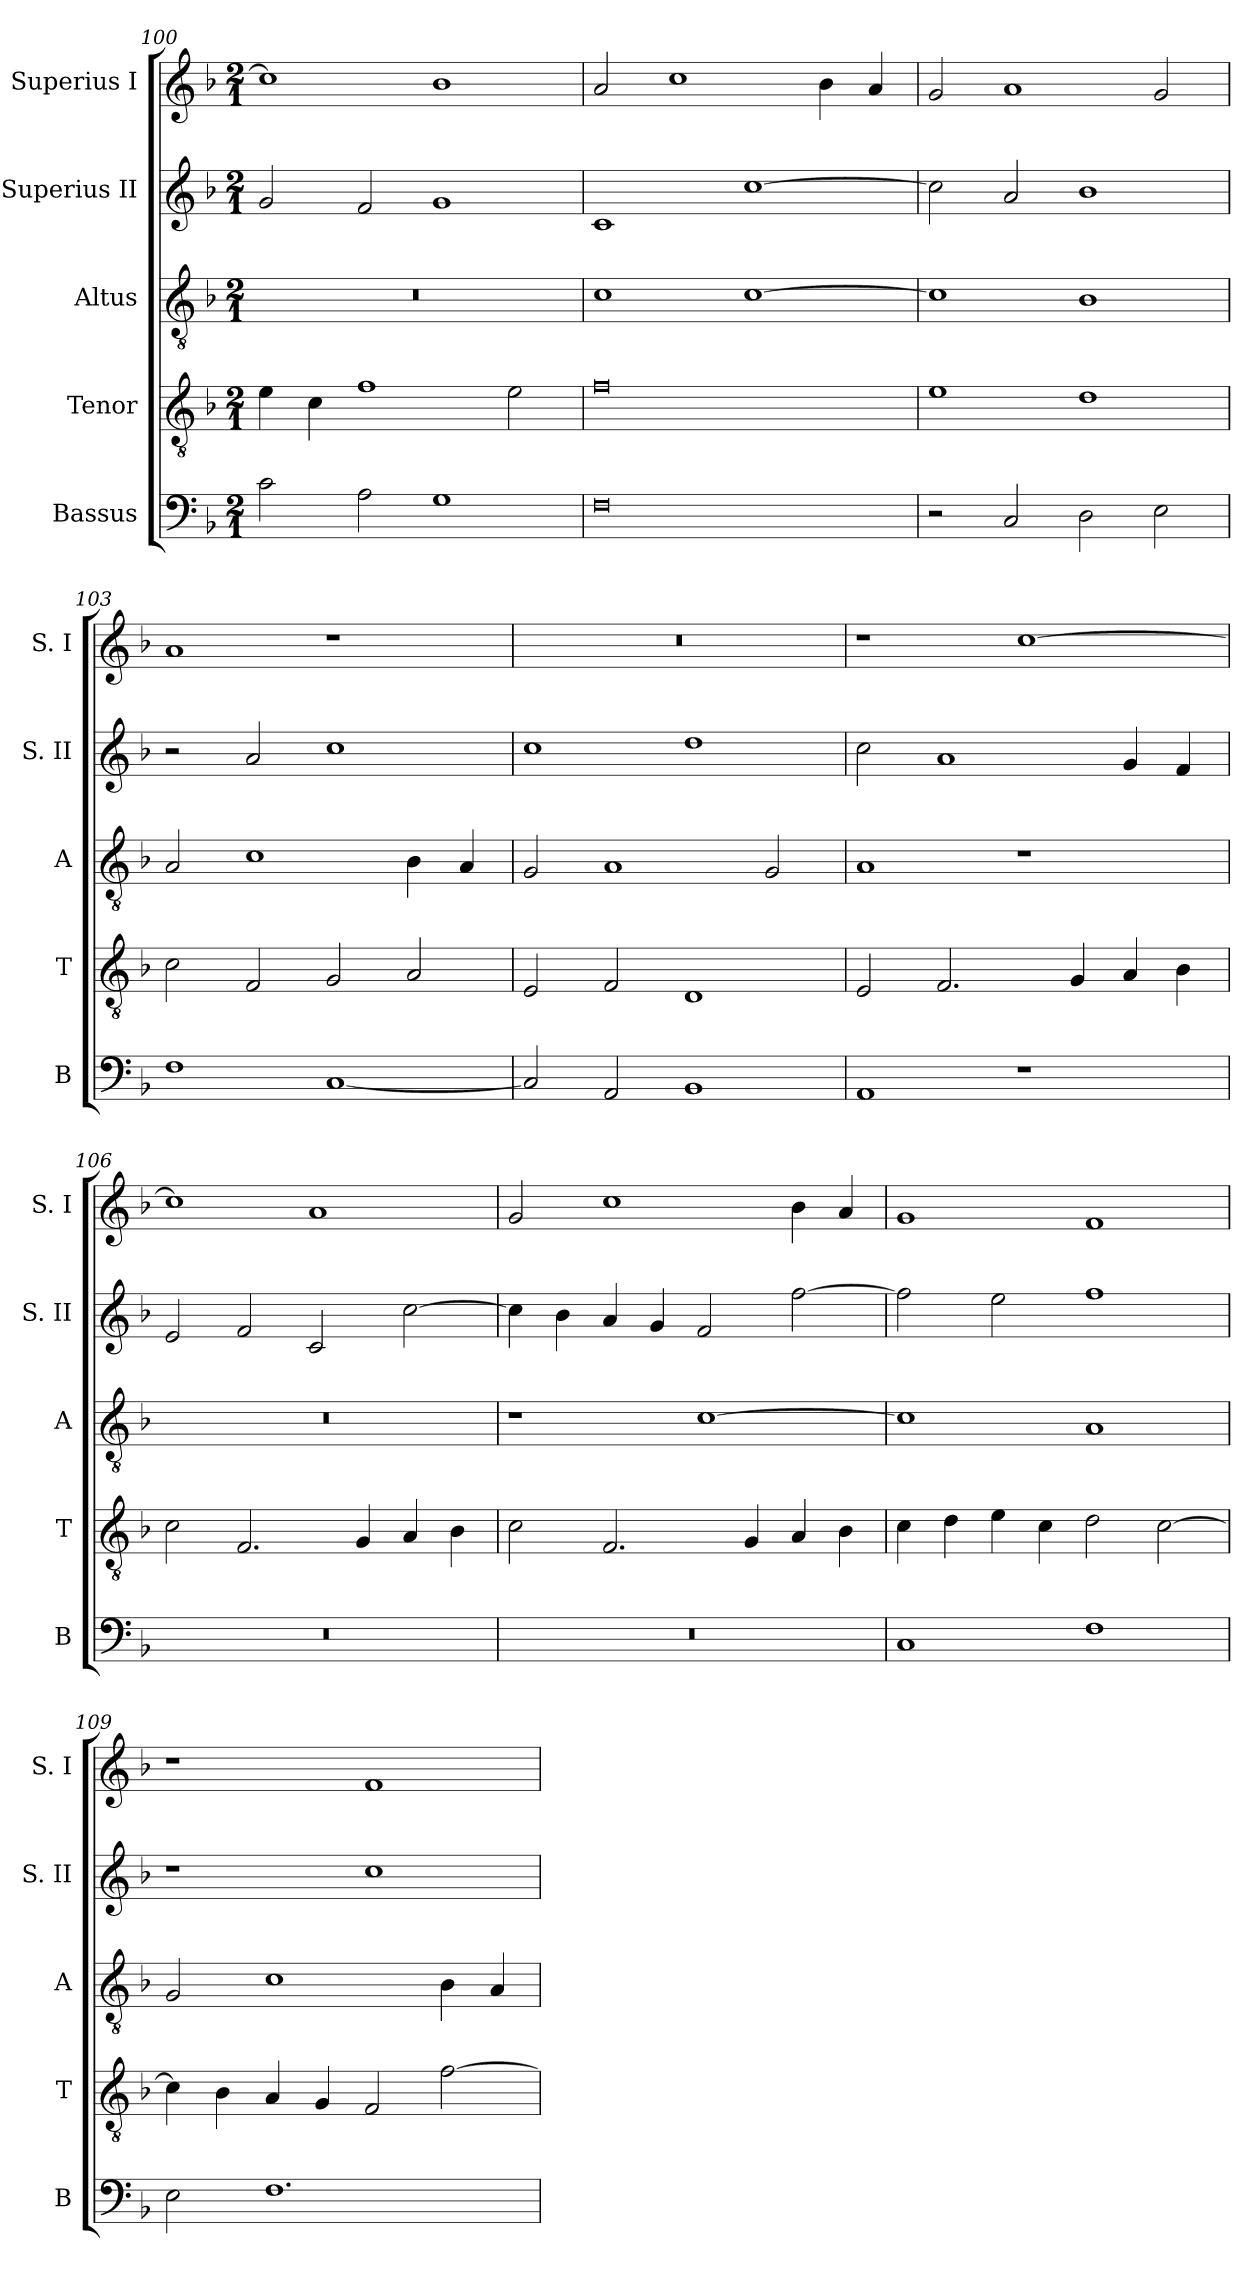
**kern	**kern	**kern	**kern	**kern
*part5	*part4	*part3	*part2	*part1
*staff5	*staff4	*staff3	*staff2	*staff1
*I"Bassus	*I"Tenor	*I"Altus	*I"Superius II	*I"Superius I
*I'B	*I'T	*I'A	*I'S. II	*I'S. I
*clefF4	*clefGv2	*clefGv2	*clefG2	*clefG2
*k[b-]	*k[b-]	*k[b-]	*k[b-]	*k[b-]
*F:	*F:	*F:	*F:	*F:
*M2/1	*M2/1	*M2/1	*M2/1	*M2/1
=100	=100	=100	=100	=100
2c	4e	0r	2g	1cc]
.	4c	.	.	.
2A	1f	.	2f	.
1G	.	.	1g	1b-
.	2e	.	.	.
=101	=101	=101	=101	=101
0F	0f	1c	1c	2a
.	.	.	.	1cc
.	.	[1c	[1cc	.
.	.	.	.	4b-
.	.	.	.	4a
=102	=102	=102	=102	=102
2r	1e	1c]	2cc]	2g
2C	.	.	2a	1a
2D	1d	1B-	1b-	.
2E	.	.	.	2g
=103	=103	=103	=103	=103
1F	2c	2A	2r	1a
.	2F	1c	2a	.
[1C	2G	.	1cc	1r
.	2A	4B-	.	.
.	.	4A	.	.
=104	=104	=104	=104	=104
2C]	2E	2G	1cc	0r
2AA	2F	1A	.	.
1BB-	1D	.	1dd	.
.	.	2G	.	.
=105	=105	=105	=105	=105
1AA	2E	1A	2cc	1r
.	2.F	.	1a	.
1r	.	1r	.	[1cc
.	4G	.	.	.
.	4A	.	4g	.
.	4B-	.	4f	.
=106	=106	=106	=106	=106
0r	2c	0r	2e	1cc]
.	2.F	.	2f	.
.	.	.	2c	1a
.	4G	.	.	.
.	4A	.	[2cc	.
.	4B-	.	.	.
=107	=107	=107	=107	=107
0r	2c	1r	4cc]	2g
.	.	.	4b-	.
.	2.F	.	4a	1cc
.	.	.	4g	.
.	.	[1c	2f	.
.	4G	.	.	.
.	4A	.	[2ff	4b-
.	4B-	.	.	4a
=108	=108	=108	=108	=108
1C	4c	1c]	2ff]	1g
.	4d	.	.	.
.	4e	.	2ee	.
.	4c	.	.	.
1F	2d	1A	1ff	1f
.	[2c	.	.	.
=109	=109	=109	=109	=109
2E	4c]	2G	1r	1r
.	4B-	.	.	.
1.F	4A	1c	.	.
.	4G	.	.	.
.	2F	.	1cc	1f
.	[2f	4B-	.	.
.	.	4A	.	.
=	=	=	=	=
*-	*-	*-	*-	*-
